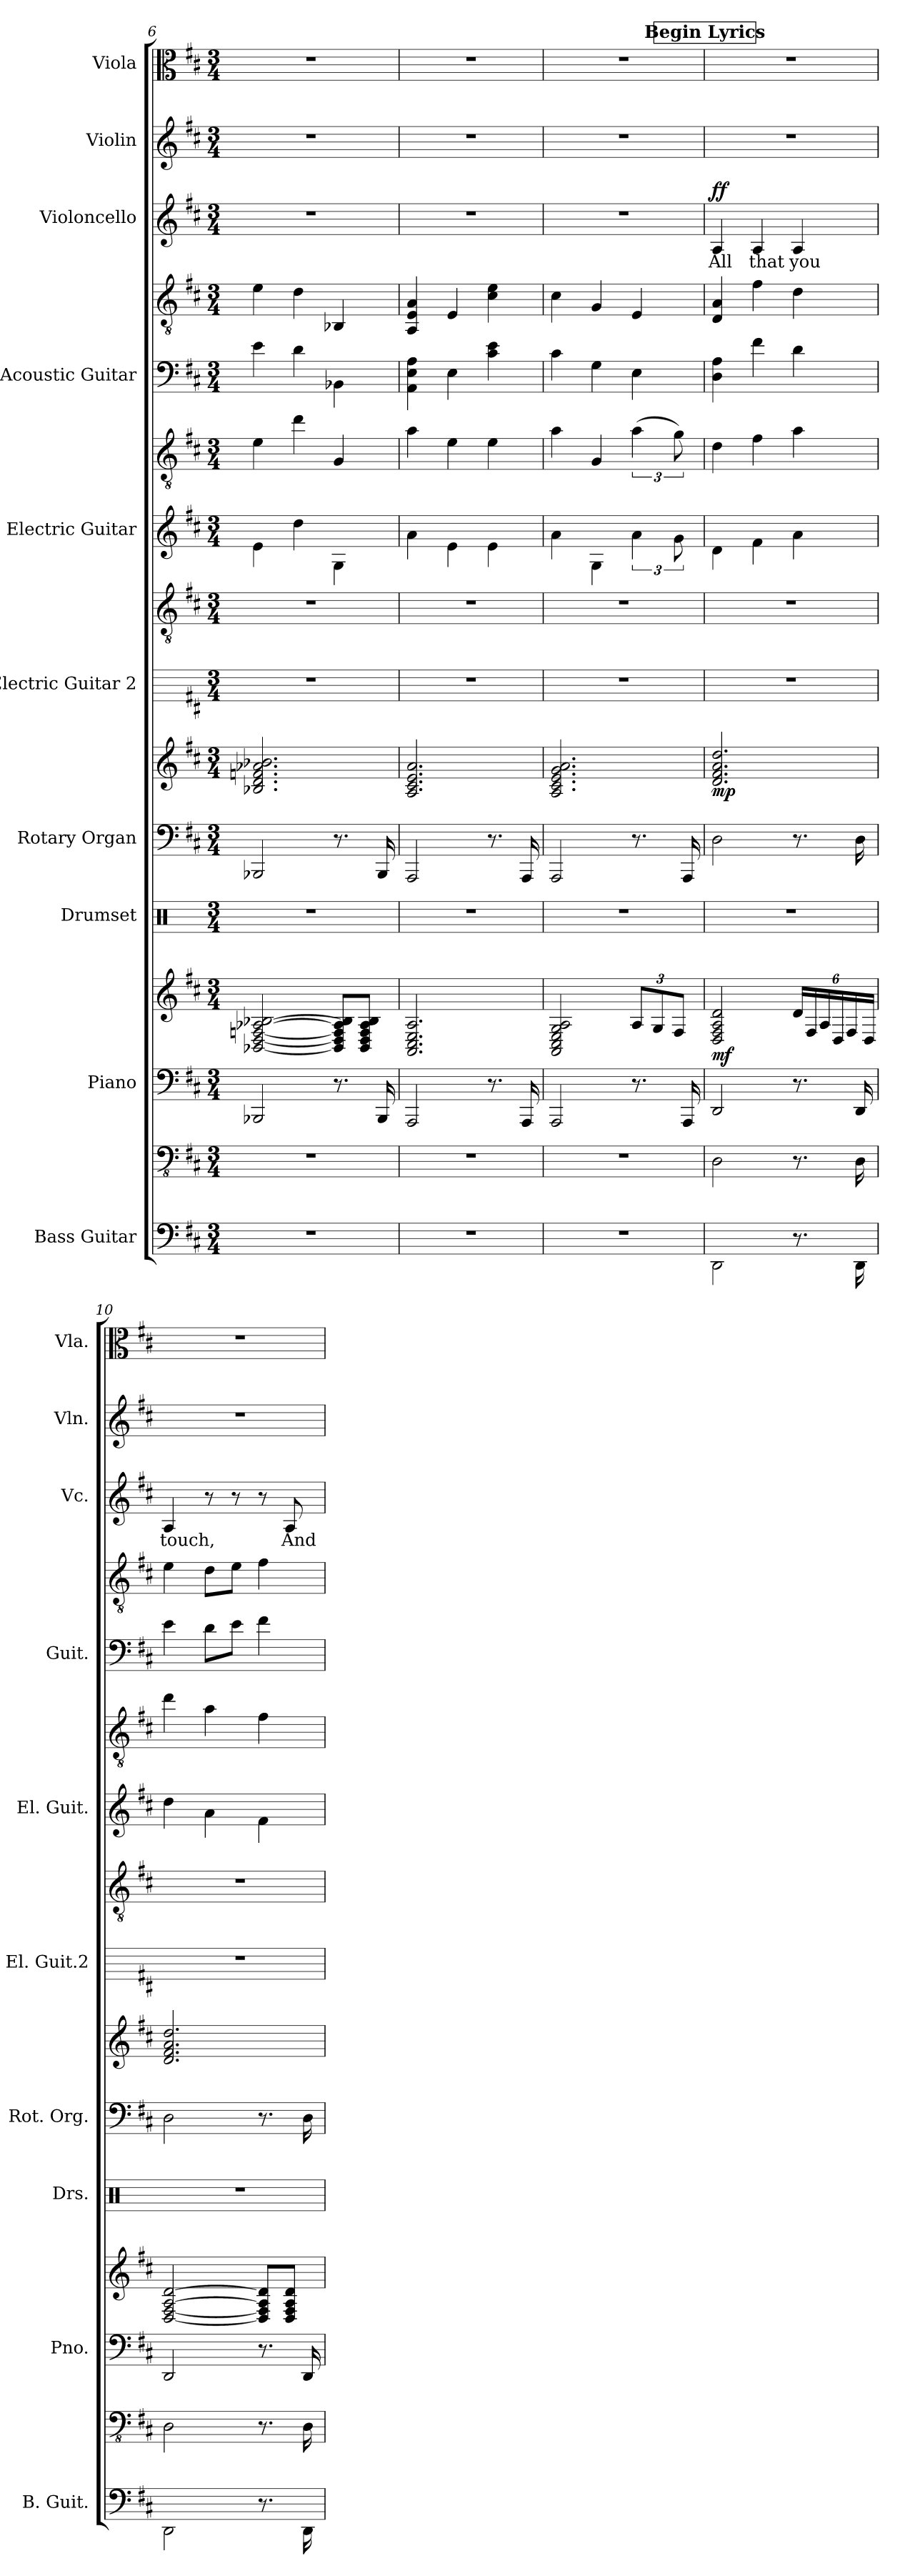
**kern	**kern	**kern	**kern	**dynam	**kern	**kern	**kern	**dynam	**kern	**kern	**kern	**kern	**kern	**kern	**kern	**text	**dynam	**kern	**kern
*part10	*part10	*part9	*part9	*part9	*part8	*part7	*part7	*part7	*part6	*part6	*part5	*part5	*part4	*part4	*part3	*part3	*part3	*part2	*part1
*staff16	*staff15	*staff14	*staff13	*staff13/14	*staff12	*staff11	*staff10	*staff10/11	*staff9	*staff8	*staff7	*staff6	*staff5	*staff4	*staff3	*staff3	*staff3	*staff2	*staff1
*I"Bass Guitar	*	*I"Piano	*	*	*I"Drumset	*I"Rotary Organ	*	*	*I"Electric Guitar 2	*	*I"Electric Guitar	*	*I"Acoustic Guitar	*	*I"Violoncello	*	*	*I"Violin	*I"Viola
*I'B. Guit.	*	*I'Pno.	*	*	*I'Drs.	*I'Rot. Org.	*	*	*I'El. Guit.2	*	*I'El. Guit.	*	*I'Guit.	*	*I'Vc.	*	*	*I'Vln.	*I'Vla.
*	*clefFv4	*clefF4	*clefG2	*	*clefX	*clefF4	*clefG2	*	*	*clefGv2	*	*clefGv2	*	*clefGv2	*clefG2	*	*	*clefG2	*clefC3
*k[f#c#]	*k[f#c#]	*k[f#c#]	*k[f#c#]	*	*k[]	*k[f#c#]	*k[f#c#]	*	*k[f#c#]	*k[f#c#]	*k[f#c#]	*k[f#c#]	*k[f#c#]	*k[f#c#]	*k[f#c#]	*	*	*k[f#c#]	*k[f#c#]
*M3/4	*M3/4	*M3/4	*M3/4	*	*M3/4	*M3/4	*M3/4	*	*M3/4	*M3/4	*M3/4	*M3/4	*M3/4	*M3/4	*M3/4	*	*	*M3/4	*M3/4
=6	=6	=6	=6	=6	=6	=6	=6	=6	=6	=6	=6	=6	=6	=6	=6	=6	=6	=6	=6
2.r	2.r	2BBB-X/	[2BB-X/ [2D/ [2Fn/ [2A-X/ [2B-X/	.	2.r	2BBB-X/	2.B-X/ 2.d/ 2.fn/ 2.a-X/ 2.b-X/	.	2.r	2.r	4e\	4e\	4e\	4e\	2.r	.	.	2.r	2.r
.	.	.	.	.	.	.	.	.	.	.	4dd\	4dd\	4d\	4d\	.	.	.	.	.
.	.	8.r	8BB-/] 8D/] 8F/] 8A-/] 8B-/]L	.	.	8.r	.	.	.	.	4G\	4G/	4BB-\	4BB-X/	.	.	.	.	.
.	.	.	8BB-/ 8D/ 8F/ 8A-/ 8B-/J	.	.	.	.	.	.	.	.	.	.	.	.	.	.	.	.
.	.	16BBB-/	.	.	.	16BBB-/	.	.	.	.	.	.	.	.	.	.	.	.	.
=7	=7	=7	=7	=7	=7	=7	=7	=7	=7	=7	=7	=7	=7	=7	=7	=7	=7	=7	=7
2.r	2.r	2AAA/	2.AA/ 2.C#/ 2.E/ 2.A/	.	2.r	2AAA/	2.A/ 2.c#/ 2.e/ 2.a/	.	2.r	2.r	4a\	4a\	4AA\ 4E\ 4A\	4AA/ 4E/ 4A/	2.r	.	.	2.r	2.r
.	.	.	.	.	.	.	.	.	.	.	4e\	4e\	4E\	4E/	.	.	.	.	.
.	.	8.r	.	.	.	8.r	.	.	.	.	4e\	4e\	4c#\ 4e\	4c#\ 4e\	.	.	.	.	.
.	.	16AAA/	.	.	.	16AAA/	.	.	.	.	.	.	.	.	.	.	.	.	.
!!LO:PB:g=z
=8	=8	=8	=8	=8	=8	=8	=8	=8	=8	=8	=8	=8	=8	=8	=8	=8	=8	=8	=8
2.r	2.r	2AAA/	2AA/ 2C#/ 2E/ 2G/ 2A/	.	2.r	2AAA/	2.A/ 2.c#/ 2.e/ 2.g/ 2.a/	.	2.r	2.r	4a\	4a\	4c#\	4c#\	2.r	.	.	2.r	2.r
.	.	.	.	.	.	.	.	.	.	.	4G\	4G/	4G\	4G/	.	.	.	.	.
*	*	*	*Xbrackettup	*	*	*	*	*	*	*	*	*	*	*	*	*	*	*	*
.	.	8.r	12A/L	.	.	8.r	.	.	.	.	6a\	(6a\	4E\	4E/	.	.	.	.	.
.	.	.	12G/	.	.	.	.	.	.	.	.	.	.	.	.	.	.	.	.
.	.	.	12F#/J	.	.	.	.	.	.	.	12g\	12g\)	.	.	.	.	.	.	.
.	.	16AAA/	.	.	.	16AAA/	.	.	.	.	.	.	.	.	.	.	.	.	.
!!LO:REH:place=s1:a:B:fs=14:t=Begin Lyrics
=9	=9	=9	=9	=9	=9	=9	=9	=9	=9	=9	=9	=9	=9	=9	=9	=9	=9	=9	=9
!	!	!	!	!LO:DY:b	!	!	!	!LO:DY:b	!	!	!	!	!	!	!	!	!LO:DY:b	!	!
2DD\	2DD\	2DD/	2D/ 2F#/ 2A/ 2d/	mf	2.r	2D\	2.d/ 2.f#/ 2.a/ 2.dd/	mp	2.r	2.r	4d\	4d\	4D\ 4A\	4D/ 4A/	4A/	All	ff	2.r	2.r
.	.	.	.	.	.	.	.	.	.	.	4f#\	4f#\	4f#\	4f#\	4A/	that	.	.	.
8.r	8.r	8.r	24d/LL	.	.	8.r	.	.	.	.	4a\	4a\	4d\	4d\	4A/	you	.	.	.
.	.	.	24F#/	.	.	.	.	.	.	.	.	.	.	.	.	.	.	.	.
.	.	.	24A/	.	.	.	.	.	.	.	.	.	.	.	.	.	.	.	.
.	.	.	24D/	.	.	.	.	.	.	.	.	.	.	.	.	.	.	.	.
.	.	.	24F#/	.	.	.	.	.	.	.	.	.	.	.	.	.	.	.	.
16DD\	16DD\	16DD/	.	.	.	16D\	.	.	.	.	.	.	.	.	.	.	.	.	.
.	.	.	24D/JJ	.	.	.	.	.	.	.	.	.	.	.	.	.	.	.	.
=10	=10	=10	=10	=10	=10	=10	=10	=10	=10	=10	=10	=10	=10	=10	=10	=10	=10	=10	=10
2DD\	2DD\	2DD/	[2D/ [2F#/ [2A/ [2d/	.	2.r	2D\	2.d/ 2.f#/ 2.a/ 2.dd/	.	2.r	2.r	4dd\	4dd\	4e\	4e\	4A/	touch,	.	2.r	2.r
.	.	.	.	.	.	.	.	.	.	.	4a\	4a\	8d\L	8d\L	8r	.	.	.	.
.	.	.	.	.	.	.	.	.	.	.	.	.	8e\J	8e\J	8r	.	.	.	.
8.r	8.r	8.r	8D/] 8F#/] 8A/] 8d/]L	.	.	8.r	.	.	.	.	4f#\	4f#\	4f#\	4f#\	8r	.	.	.	.
.	.	.	8D/ 8F#/ 8A/ 8d/J	.	.	.	.	.	.	.	.	.	.	.	8A/	And	.	.	.
16DD\	16DD\	16DD/	.	.	.	16D\	.	.	.	.	.	.	.	.	.	.	.	.	.
=	=	=	=	=	=	=	=	=	=	=	=	=	=	=	=	=	=	=	=
*-	*-	*-	*-	*-	*-	*-	*-	*-	*-	*-	*-	*-	*-	*-	*-	*-	*-	*-	*-
